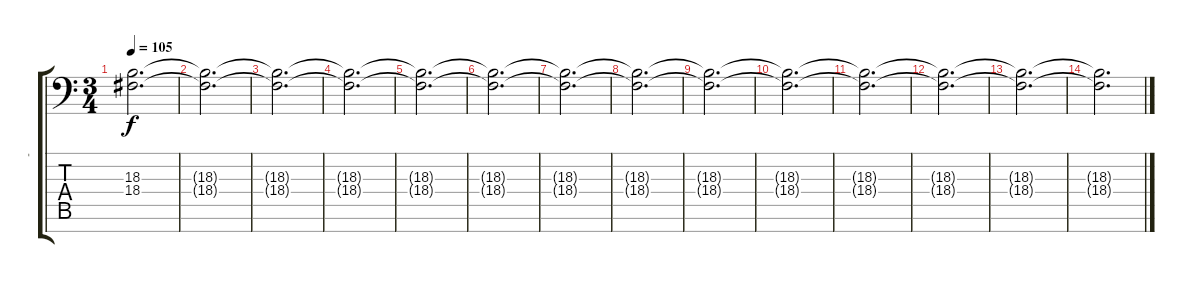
\track ("-" "-") {instrument taikodrum}
\staff {score tabs}
\tuning (D3 A2 F2 C2 G1 D1 A0) {hide}
\ts (3 4)
\tempo 105
\clef f4
\ks c
(18.3{t} 18.4{t}).2{d dy f} |
(18.3{t} 18.4{t}).2{d} |
(18.3{t} 18.4{t}).2{d} |
(18.3{t} 18.4{t}).2{d} |
(18.3{t} 18.4{t}).2{d} |
(18.3{t} 18.4{t}).2{d} |
(18.3{t} 18.4{t}).2{d} |
(18.3{t} 18.4{t}).2{d} |
(18.3{t} 18.4{t}).2{d} |
(18.3{t} 18.4{t}).2{d} |
(18.3{t} 18.4{t}).2{d} |
(18.3{t} 18.4{t}).2{d} |
(18.3{t} 18.4{t}).2{d} |
(18.3{t} 18.4{t}).2{d}
